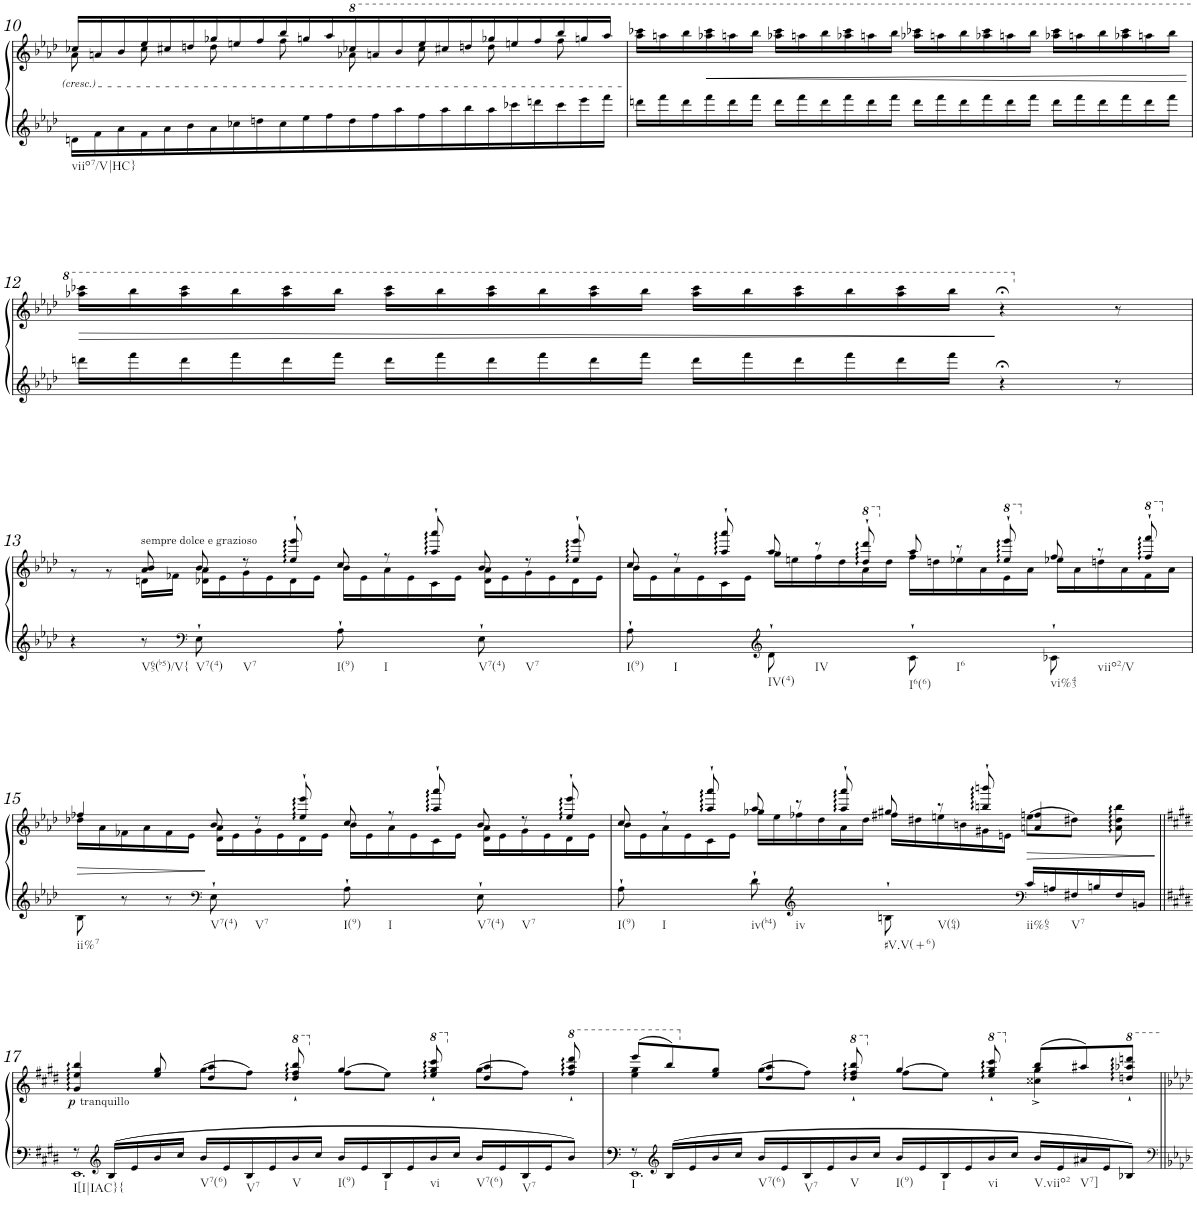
**kern	**kern	**dynam
*part1	*part1	*part1
*staff2	*staff1	*staff1/2
*I"Piano	*	*
*I'Pno.	*	*
!!LO:PB:g=z
*clefG2	*clefG2	*
*k[b-e-a-d-]	*k[b-e-a-d-]	*
*M12/8	*M12/8	*
=10	=10	=10
*	*^	*
!LO:TX:b:t=viio7/V|HC}	!	!	!
16dn\LL	16cc-X/LL	8a-\	.
16f\	16an/	.	.
16a-\	16b-/	16ryy	.
16f\	16ee-/	8cc-\	.
16a-\	16cc#X/	.	.
16b-\	16ddn/	16ryy	.
16a-\	16gg-X/	8dd\	.
16cc-X\	16een/	.	.
16ddn\	16ff/	16ryy	.
16cc-\	16bb-/	8ff\	.
16ee-\	16ggn/	.	.
16ff\	16aa-/	16ryy	.
*	*8va	*	*
16dd\	16ccc-X/	8aa-X\	.
16ff\	16aan/	.	.
16aa-\	16bb-/	16ryy	.
16ff\	16eee/	8ccc-\	.
16aa-\	16ccc#X/	.	.
16bb-\	16dddn/	16ryy	.
16aa-\	16ggg-X/	8ddd\	.
16ccc-X\	16eeen/	.	.
16dddn\	16fff/	16ryy	.
16ccc-\	16bbb-/	8fff\	.
16eee-\	16gggn/	.	.
16fff\JJ	16aaa-/JJ	16ryy	.
*	*v	*v	*
=11	=11	=11
16dddn\LL	16aaa-\ 16cccc-X\LL	.
16fff\	16aaan\	.
16ddd\	16bbb-\	.
!	!	!LO:HP:b
16fff\	16aaa-X\ 16cccc-\	<
16ddd\	16aaan\	.
16fff\JJ	16bbb-\JJ	.
16ddd\LL	16aaa-X\ 16cccc-\LL	.
16fff\	16aaan\	.
16ddd\	16bbb-\	.
16fff\	16aaa-X\ 16cccc-\	.
16ddd\	16aaan\	.
16fff\JJ	16bbb-\JJ	.
16ddd\LL	16aaa-X\ 16cccc-X\LL	.
16fff\	16aaan\	.
16ddd\	16bbb-\	.
16fff\	16aaa-X\ 16cccc-\	.
16ddd\	16aaan\	.
16fff\JJ	16bbb-\JJ	.
16ddd\LL	16aaa-X\ 16cccc-\LL	.
16fff\	16aaan\	.
16ddd\	16bbb-\	.
16fff\	16aaa-X\ 16cccc-\	.
16ddd\	16aaan\	.
16fff\JJ	16bbb-\JJ	.
.	.	[
!!LO:LB:g=z
=12	=12	=12
!	!	!LO:HP:b
16dddn\LL	16aaa-X\ 16cccc-X\LL	>
16fff\	16bbb-\	.
16ddd\	16aaa-\ 16cccc-\	.
16fff\	16bbb-\	.
16ddd\	16aaa-\ 16cccc-\	.
16fff\JJ	16bbb-\JJ	.
16ddd\LL	16aaa-\ 16cccc-\LL	.
16fff\	16bbb-\	.
16ddd\	16aaa-\ 16cccc-\	.
16fff\	16bbb-\	.
16ddd\	16aaa-\ 16cccc-\	.
16fff\JJ	16bbb-\JJ	.
16ddd\LL	16aaa-\ 16cccc-\LL	.
16fff\	16bbb-\	.
16ddd\	16aaa-\ 16cccc-\	.
16fff\	16bbb-\	.
16ddd\	16aaa-\ 16cccc-\	.
16fff\JJ	16bbb-\JJ	.
4r;<	4r;<	]
*	*X8va	*
8r	8r	.
!!LO:LB:g=z
=13	=13	=13
*	*^	*
4r	4ryy	8r	.
.	.	8r	.
!	!LO:TX:a:t=sempre dolce e grazioso	!	!
!LO:TX:b:t=V65(b5)/V{	!	!	!
8r	8a-/ 8b-/	16dn\LL	.
.	.	16f-X\JJ	.
*clefF4	*	*	*
!LO:TX:b:t=V7(4)	!	!	!
8E-`\	8b-/	16d-X\ 16a-\LL	.
.	.	16e-\	.
!LO:TX:b:t=V7	!	!	!
4ryy	8r	16g\	.
.	.	16e-\	.
.	8ee-/` 8eee-/`	16d-\	.
.	.	16e-\JJ	.
!LO:TX:b:t=I(9)	!	!	!
8A-`\	8cc/	16b-\LL	.
.	.	16e-\	.
!LO:TX:b:t=I	!	!	!
4ryy	8r	16a-\	.
.	.	16e-\	.
.	8aa-/` 8aaa-/`	16c\	.
.	.	16e-\JJ	.
!LO:TX:b:t=V7(4)	!	!	!
8E-`\	8b-/	16d-\ 16a-\LL	.
.	.	16e-\	.
!LO:TX:b:t=V7	!	!	!
4ryy	8r	16g\	.
.	.	16e-\	.
.	8ee-/` 8eee-/`	16d-\	.
.	.	16e-\JJ	.
=14	=14	=14	=14
!LO:TX:b:t=I(9)	!	!	!
8A-`\	8cc/	16b-\LL	.
.	.	16e-\	.
!LO:TX:b:t=I	!	!	!
4ryy	8r	16a-\	.
.	.	16e-\	.
.	8aa-/` 8aaa-/`	16c\	.
.	.	16e-\JJ	.
*clefG2	*	*	*
!LO:TX:b:t=IV(4)	!	!	!
8d-`\	8aa-/	16gg\LL	.
.	.	16een\	.
!LO:TX:b:t=IV	!	!	!
4ryy	8r	16ff\	.
.	.	16dd-\	.
*	*8va	*	*
.	8ddd-/` 8dddd-/`	16aa-\	.
*	*X8va	*	*
.	.	16dd-\JJ	.
!LO:TX:b:t=I6(6)	!	!	!
8c`\	8aa-/	16ff\LL	.
.	.	16ddn\	.
!LO:TX:b:t=I6	!	!	!
4ryy	8r	16ee-X\	.
.	.	16a-\	.
*	*8va	*	*
.	8eee-/` 8eeee-/`	16ee-\	.
*	*X8va	*	*
.	.	16a-\JJ	.
!LO:TX:b:t=vi%43	!	!	!
8c-X`\	8ff/	16ee-X\LL	.
.	.	16a-\	.
!LO:TX:b:t=viio2/V	!	!	!
4ryy	8r	16ddn\	.
.	.	16a-\	.
*	*8va	*	*
.	8fff/` 8ffff/`	16ff\	.
*	*X8va	*	*
.	.	16a-\JJ	.
!!LO:LB:g=z	!!
=15	=15	=15	=15
!LO:TX:b:t=ii%7	!	!	!
!	!	!	!LO:HP:b
8B-\	4ff-X/	16dd-X\LL	>
.	.	16a-\	.
8r	.	16f-X\	.
.	.	16a-\	.
8r	8ryy	16f-\	.
.	.	16e-\JJ	.
*clefF4	*	*	*
!LO:TX:b:t=V7(4)	!	!	!
8E-`\	8b-/	16d-\ 16a-\LL	]
.	.	16e-\	.
!LO:TX:b:t=V7	!	!	!
4ryy	8r	16g\	.
.	.	16e-\	.
.	8ee-/` 8eee-/`	16d-\	.
.	.	16e-\JJ	.
!LO:TX:b:t=I(9)	!	!	!
8A-`\	8cc/	16b-\LL	.
.	.	16e-\	.
!LO:TX:b:t=I	!	!	!
4ryy	8r	16a-\	.
.	.	16e-\	.
.	8aa-/` 8aaa-/`	16c\	.
.	.	16e-\JJ	.
!LO:TX:b:t=V7(4)	!	!	!
8E-`\	8b-/	16d-\ 16a-\LL	.
.	.	16e-\	.
!LO:TX:b:t=V7	!	!	!
4ryy	8r	16g\	.
.	.	16e-\	.
.	8ee-/` 8eee-/`	16d-\	.
.	.	16e-\JJ	.
=16	=16	=16	=16
!LO:TX:b:t=I(9)	!	!	!
8A-`\	8cc/	16b-\LL	.
.	.	16e-\	.
!LO:TX:b:t=I	!	!	!
4ryy	8r	16a-\	.
.	.	16e-\	.
.	8aa-/` 8aaa-/`	16c\	.
.	.	16e-\JJ	.
!LO:TX:b:t=iv(b4)	!	!	!
8d-`\	8aa-/	16gg-X\LL	.
.	.	16ee-\	.
*clefG2	*	*	*
!LO:TX:b:t=iv	!	!	!
16ryy	8r	16ff-X\	.
16ryy	.	16dd-\	.
8ryy	8aa-/` 8aaa-/`	16a-\	.
.	.	16dd-\JJ	.
!LO:TX:b:t=#V.V(+6)	!	!	!
8Bn`\	8gg#X/	16ff#X\LL	.
.	.	16dd#X\	.
!LO:TX:b:t=V(64)	!	!	!
4ryy	8r	16een\	.
.	.	16bn\	.
.	8bbn/` 8bbbn/`	16g#X\	.
.	.	16en\JJ	.
*clefF4	*	*	*
!LO:TX:b:t=ii%65	!	!	!
!	!	!	!LO:HP:b
16c/LL	4an/ 4ffn/	(>8ee\L	>
16An/	.	.	.
!LO:TX:b:t=V7	!	!	!
16F#X/	.	8dd#X\J)	.
16Bn/	.	.	.
16F#/	8a\ 8dd#\ 8bb\	8ryy	.
16BBn/JJ	.	.	.
*	*v	*v	*
.	.	]
!!LO:LB:g=z
=17||	=17||	=17||
*k[f#c#g#d#]	*k[f#c#g#d#]	*
*^	*^	*
!	!	!LO:TX:b:t=tranquillo	!	!
!LO:TX:b:t=I[I|IAC}{	!	!	!	!
!	!	!	!	!LO:DY:b
8r	1.EE	4g#/ 4ee/ 4bb/	4ryy	p
*clefG2	*	*	*	*
16B/LL	.	.	.	.
16e/	.	.	.	.
16b/	.	8ee/ 8gg#/	8ryy	.
16cc#/JJ	.	.	.	.
!LO:TX:b:t=V7(6)	!	!	!	!
16b/LL	.	4dd#/ 4aa/	(>8gg#\L	.
16e/	.	.	.	.
!LO:TX:b:t=V7	!	!	!	!
16B/	.	.	8ff#\J)	.
16e/	.	.	.	.
*	*	*8va	*	*
!LO:TX:b:t=V	!	!	!	!
16b/	.	8ddd#/` 8fff#/` 8bbb/`	8ryy	.
16cc#/JJ	.	.	.	.
*	*	*X8va	*	*
!LO:TX:b:t=I(9)	!	!	!	!
16b/LL	.	4gg#/	(>8ff#\L	.
16e/	.	.	.	.
!LO:TX:b:t=I	!	!	!	!
16B/	.	.	8ee\J)	.
16e/	.	.	.	.
*	*	*8va	*	*
!LO:TX:b:t=vi	!	!	!	!
16b/	.	8eee/` 8ggg#/` 8cccc#/`	8ryy	.
16cc#/JJ	.	.	.	.
*	*	*X8va	*	*
!LO:TX:b:t=V7(6)	!	!	!	!
16b/LL	.	4dd#/ 4aa/	(>8gg#\L	.
16e/	.	.	.	.
!LO:TX:b:t=V7	!	!	!	!
16B/	.	.	8ff#\J)	.
16e/J	.	.	.	.
8b/J	.	8fff#/` 8aaa/` 8dddd#/`	8ryy	.
=18	=18	=18	=18	=18
!LO:TX:b:t=I	!	!	!	!
8r	1.EE	(8eeee/L	4eee\ 4ggg#\	.
*clefG2	*	*	*	*
16B/LL	.	8bbb/)	.	.
16e/	.	.	.	.
16b/	.	8ee/ 8gg#/J	8ryy	.
16cc#/JJ	.	.	.	.
!LO:TX:b:t=V7(6)	!	!	!	!
16b/LL	.	4dd#/ 4aa/	(>8gg#\L	.
16e/	.	.	.	.
!LO:TX:b:t=V7	!	!	!	!
16B/	.	.	8ff#\J)	.
16e/	.	.	.	.
*	*	*8va	*	*
!LO:TX:b:t=V	!	!	!	!
16b/	.	8ddd#/` 8fff#/` 8bbb/`	8ryy	.
16cc#/JJ	.	.	.	.
*	*	*X8va	*	*
!LO:TX:b:t=I(9)	!	!	!	!
16b/LL	.	4gg#/	(>8ff#\L	.
16e/	.	.	.	.
!LO:TX:b:t=I	!	!	!	!
16B/	.	.	8ee\J)	.
16e/	.	.	.	.
*	*	*8va	*	*
!LO:TX:b:t=vi	!	!	!	!
16b/	.	8eee/` 8ggg#/` 8cccc#/`	8ryy	.
16cc#/JJ	.	.	.	.
*	*	*X8va	*	*
!LO:TX:b:t=V.viio2	!	!	!	!
16b/LL	.	(8bb/L	4cc##X\^ 4gg#\^	.
16e/	.	.	.	.
!LO:TX:b:t=V7]	!	!	!	!
16a#X/	.	8aa#X/)	.	.
16e/J	.	.	.	.
8B-X/J	.	8dddn/` 8aaa-X/` 8ddddn/`J	8ryy	.
*v	*v	*	*	*
*	*v	*v	*
=||	=||	=||
*-	*-	*-
